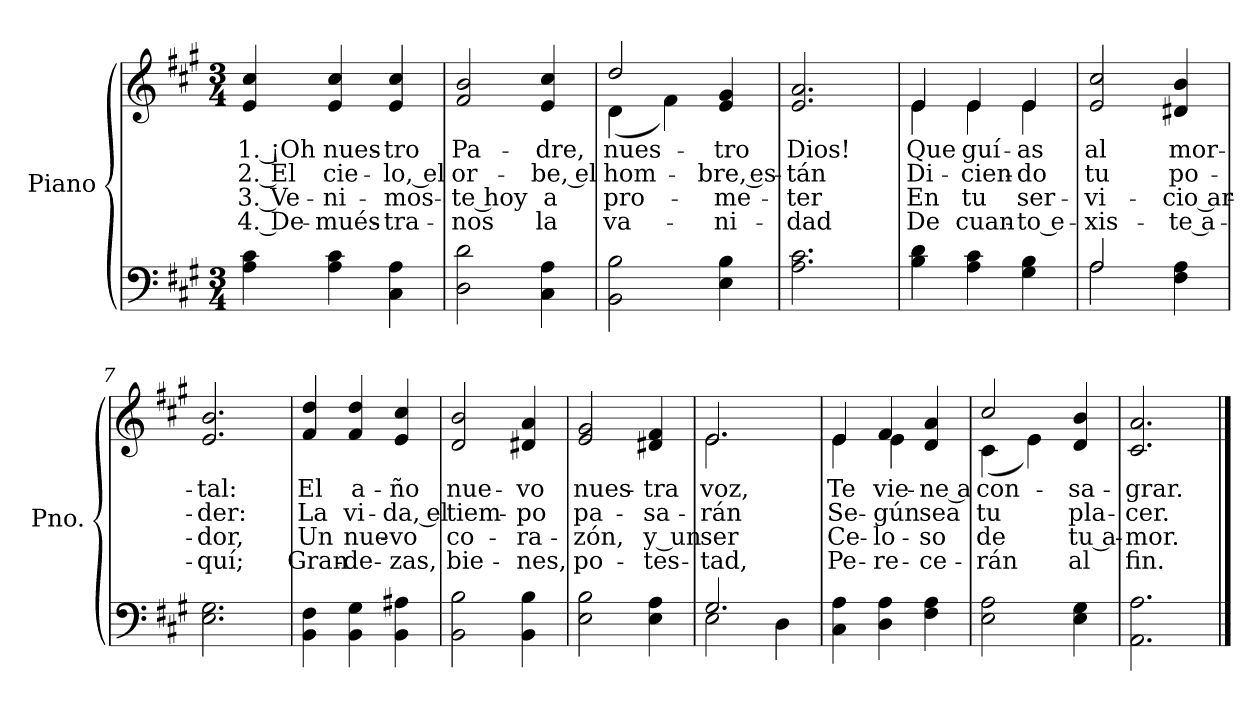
**kern	**kern	**text	**text	**text	**text
*part1	*part1	*part1	*part1	*part1	*part1
*staff2	*staff1	*staff1	*staff1	*staff1	*staff1
*I"Piano	*	*	*	*	*
*I'Pno.	*	*	*	*	*
*clefF4	*clefG2	*	*	*	*
*k[f#c#g#]	*k[f#c#g#]	*	*	*	*
*M3/4	*M3/4	*	*	*	*
=1	=1	=1	=1	=1	=1
!	!	!LO:LY:b	!LO:LY:b	!LO:LY:b	!LO:LY:b
4A\ 4c#\	4e/ 4cc#/	1. ¡Oh	2. El	3. Ve-	4. De-
!	!	!LO:LY:b	!LO:LY:b	!LO:LY:b	!LO:LY:b
4A\ 4c#\	4e/ 4cc#/	nues-	cie-	-ni-	-mués-
!	!	!LO:LY:b	!LO:LY:b	!LO:LY:b	!LO:LY:b
4C#\ 4A\	4e/ 4cc#/	-tro	-lo, el	-mos-	-tra-
=2	=2	=2	=2	=2	=2
!	!	!LO:LY:b	!LO:LY:b	!LO:LY:b	!LO:LY:b
2D\ 2d\	2f#/ 2b/	Pa-	or-	-te hoy	-nos
!	!	!LO:LY:b	!LO:LY:b	!LO:LY:b	!LO:LY:b
4C#\ 4A\	4e/ 4cc#/	-dre,	-be, el	a	la
=3	=3	=3	=3	=3	=3
!	!	!LO:LY:b	!LO:LY:b	!LO:LY:b	!LO:LY:b
*	*^	*	*	*	*
2BB\ 2B\	2dd/	(4d\	nues-	hom-	pro-	va-
.	.	4f#\)	.	.	.	.
!	!	!	!LO:LY:b	!LO:LY:b	!LO:LY:b	!LO:LY:b
4E\ 4B\	4e/ 4g#/	4ryy	-tro	-bre, es-	-me-	-ni-
=4	=4	=4	=4	=4	=4	=4
!	!	!	!LO:LY:b	!LO:LY:b	!LO:LY:b	!LO:LY:b
*	*v	*v	*	*	*	*
2.A\ 2.c#\	2.e/ 2.a/	Dios!	-tán	-ter	-dad
=5	=5	=5	=5	=5	=5
!	!	!LO:LY:b	!LO:LY:b	!LO:LY:b	!LO:LY:b
*	*^	*	*	*	*
4B\ 4d\	4e/	4e\	Que	Di-	En	De
!	!	!	!LO:LY:b	!LO:LY:b	!LO:LY:b	!LO:LY:b
4A\ 4c#\	4e/	4e\	guí-	-cien-	tu	cuan-
!	!	!	!LO:LY:b	!LO:LY:b	!LO:LY:b	!LO:LY:b
4G#\ 4B\	4e/	4e\	-as	-do	ser-	-to e-
=6	=6	=6	=6	=6	=6	=6
*^	*	*	*	*	*	*
!	!	!	!	!LO:LY:b	!LO:LY:b	!LO:LY:b	!LO:LY:b
*	*	*v	*v	*	*	*	*
2A/	2A\	2e/ 2cc#/	al	tu	-vi-	-xis-
!	!	!	!LO:LY:b	!LO:LY:b	!LO:LY:b	!LO:LY:b
4F#\ 4A\	4ryy	4d#X/ 4b/	mor-	po-	-cio ar-	-te a-
=7	=7	=7	=7	=7	=7	=7
!	!	!	!LO:LY:b	!LO:LY:b	!LO:LY:b	!LO:LY:b
*v	*v	*	*	*	*	*
2.E\ 2.G#\	2.e/ 2.b/	-tal:	-der:	-dor,	-quí;
=8	=8	=8	=8	=8	=8
!	!	!LO:LY:b	!LO:LY:b	!LO:LY:b	!LO:LY:b
4BB\ 4F#\	4f#/ 4dd/	El	La	Un	Gran-
!	!	!LO:LY:b	!LO:LY:b	!LO:LY:b	!LO:LY:b
4BB\ 4G#\	4f#/ 4dd/	a-	vi-	nue-	-de-
!	!	!LO:LY:b	!LO:LY:b	!LO:LY:b	!LO:LY:b
4BB\ 4A#X\	4e/ 4cc#/	-ño	-da, el	-vo	-zas,
=9	=9	=9	=9	=9	=9
!	!	!LO:LY:b	!LO:LY:b	!LO:LY:b	!LO:LY:b
2BB\ 2B\	2d/ 2b/	nue-	tiem-	co-	bie-
!	!	!LO:LY:b	!LO:LY:b	!LO:LY:b	!LO:LY:b
4BB\ 4B\	4d#X/ 4a/	-vo	-po	-ra-	-nes,
=10	=10	=10	=10	=10	=10
!	!	!LO:LY:b	!LO:LY:b	!LO:LY:b	!LO:LY:b
2E\ 2B\	2e/ 2g#/	nues-	pa-	-zón,	po-
!	!	!LO:LY:b	!LO:LY:b	!LO:LY:b	!LO:LY:b
4E\ 4A\	4d#X/ 4f#/	-tra	-sa-	y un	-tes-
=11	=11	=11	=11	=11	=11
*^	*	*	*	*	*
!	!	!	!LO:LY:b	!LO:LY:b	!LO:LY:b	!LO:LY:b
*	*	*^	*	*	*	*
2.G#/	2E\	2.e/	2.e\	voz,	-rán	ser	-tad,
.	4D\	.	.	.	.	.	.
=12	=12	=12	=12	=12	=12	=12	=12
!	!	!	!	!LO:LY:b	!LO:LY:b	!LO:LY:b	!LO:LY:b
*v	*v	*	*	*	*	*	*
4C#\ 4A\	4e/	4e\	Te	Se-	Ce-	Pe-
!	!	!	!LO:LY:b	!LO:LY:b	!LO:LY:b	!LO:LY:b
4D\ 4A\	4f#/	4e\	vie-	-gún	-lo-	-re-
!	!	!	!LO:LY:b	!LO:LY:b	!LO:LY:b	!LO:LY:b
4F#\ 4A\	4d/ 4a/	4ryy	-ne a	sea	-so	-ce-
=13	=13	=13	=13	=13	=13	=13
!	!	!	!LO:LY:b	!LO:LY:b	!LO:LY:b	!LO:LY:b
2E\ 2A\	2cc#/	(4c#\	con-	tu	de	-rán
.	.	4e\)	.	.	.	.
!	!	!	!LO:LY:b	!LO:LY:b	!LO:LY:b	!LO:LY:b
4E\ 4G#\	4d/ 4b/	4ryy	-sa-	pla-	tu a-	al
=14	=14	=14	=14	=14	=14	=14
!	!	!	!LO:LY:b	!LO:LY:b	!LO:LY:b	!LO:LY:b
*	*v	*v	*	*	*	*
2.AA\ 2.A\	2.c#/ 2.a/	-grar.	-cer.	-mor.	fin.
==	==	==	==	==	==
*-	*-	*-	*-	*-	*-
